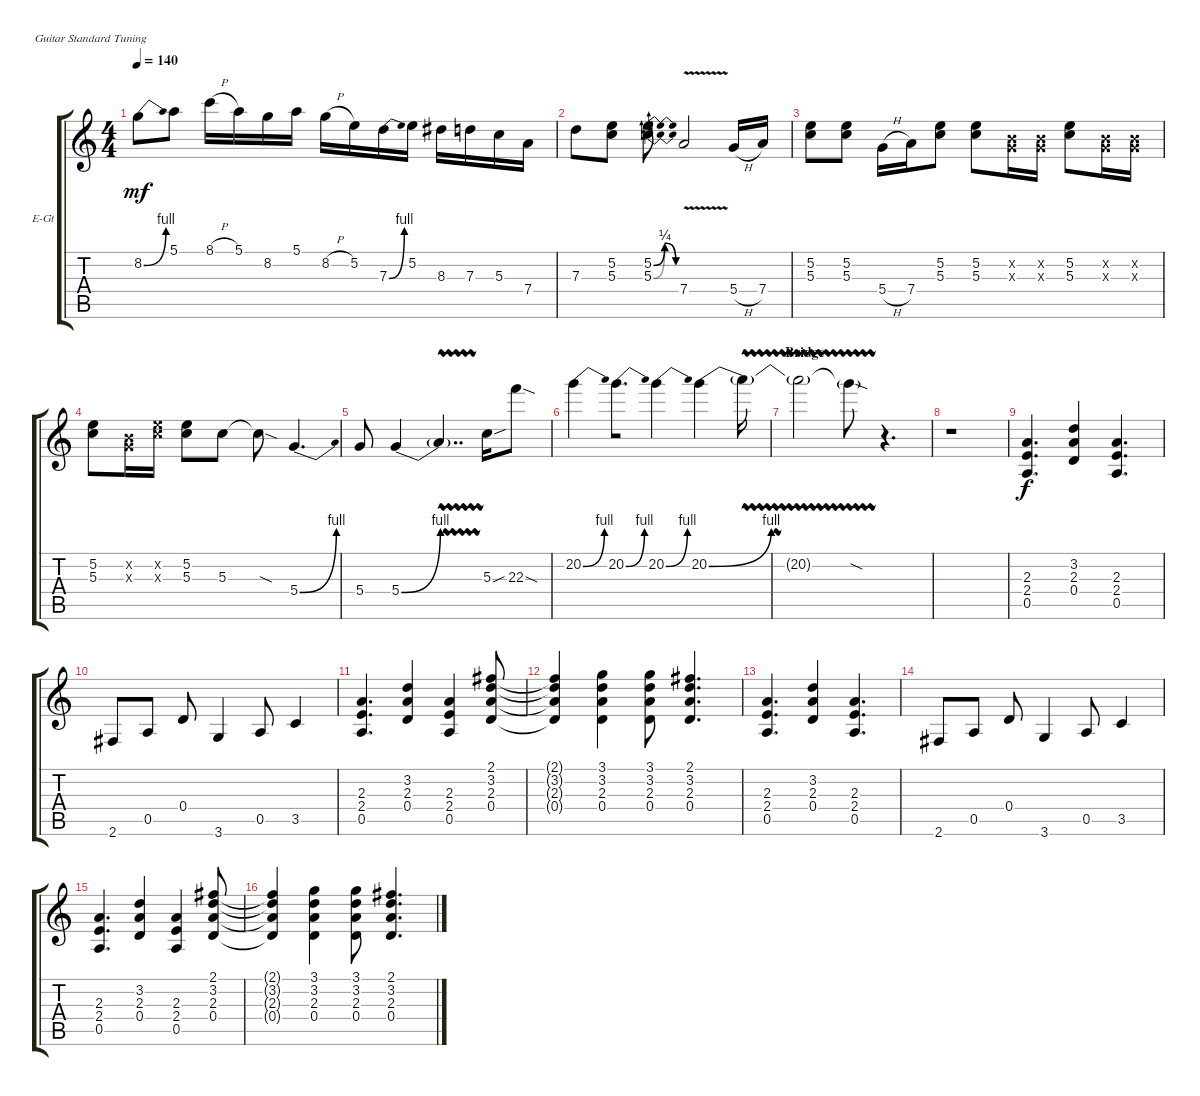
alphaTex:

\bracketExtendMode groupsimilarinstruments
\firstSystemTrackNameOrientation horizontal
\otherSystemsTrackNameOrientation horizontal
\track ("Angus Young" "E-Gt") {instrument distortionguitar}
\staff {score tabs}
\tuning (E4 B3 G3 D3 A2 E2)
\ts (4 4)
\tempo 140
\clef g2
\ks c
8.2{be (bend 0 0 15 4)}.8{dy mf} 5.1.8 8.1{h}.16 5.1.16 8.2.16 5.1.16 8.2{h}.16 5.2.16 7.3{be (bend 0 0 15 4)}.16 5.2.16 8.3.16 7.3.16 5.3.16 7.4.16 |
7.3.8 (5.3 5.2).8 (5.2{be (bendrelease 0 0 10.2 1 20.4 1 30 0)} 5.3{be (bendrelease 0 0 10.799999999999999 1 20.4 1 30 0)}).8 7.4{v}.2 5.4{h}.16 7.4.16 |
(5.3 5.2).8 (5.2 5.3).8 5.4{h}.16 7.4.16 (5.3 5.2).8 (5.2 5.3).8 (0.3{x} 0.2{x}).16 (0.2{x} 0.3{x}).16 (5.3 5.2).8 (0.2{x} 0.3{x}).16 (0.3{x} 0.2{x}).16 |
(5.3 5.2).8 (0.2{x} 0.3{x}).16 (5.3{x} 5.2{x}).16 (5.2 5.3).8 5.3.8 5.3{sod t}.8 5.4{be (bend 0 0 15 4)}.4{d} |
5.4.8 5.4{be (bend 0 0 15 4)}.4 5.4{vw t}.4{dd} 5.3{sou}.16 22.3{sod}.8 |
20.2{be (bend 0 0 15 4)}.4{beam merge} 20.2{be (bend 0 0 15 4)}.8{d beam merge} 20.2{be (bend 0 0 15 4)}.4 20.2{be (bend 0 0 15 4)}.4 20.2{vw t}.16 |
\section ("" "Bridge")
20.2{vw t}.2 20.2{vw sod t}.8 r.4{d} |
r.1 |
(2.3 2.4 0.5).4{d dy f} (3.2 2.3 0.4).4 (2.3 2.4 0.5).4{d} |
2.6.8 0.5.8 0.4.8 3.6.4 0.5.8 3.5.4 |
(2.3 2.4 0.5).4{d} (3.2 2.3 0.4).4 (2.3 2.4 0.5).4 (2.1 3.2 2.3 0.4).8 |
(2.1{t} 3.2{t} 2.3{t} 0.4{t}).4 (3.1 3.2 2.3 0.4).4 (3.1 3.2 2.3 0.4).8 (2.1 3.2 2.3 0.4).4{d} |
(2.3 2.4 0.5).4{d} (3.2 2.3 0.4).4 (2.3 2.4 0.5).4{d} |
2.6.8 0.5.8 0.4.8 3.6.4 0.5.8 3.5.4 |
(2.3 2.4 0.5).4{d} (3.2 2.3 0.4).4 (2.3 2.4 0.5).4 (2.1 3.2 2.3 0.4).8 |
(2.1{t} 3.2{t} 2.3{t} 0.4{t}).4 (3.1 3.2 2.3 0.4).4 (3.1 3.2 2.3 0.4).8 (2.1 3.2 2.3 0.4).4{d}
